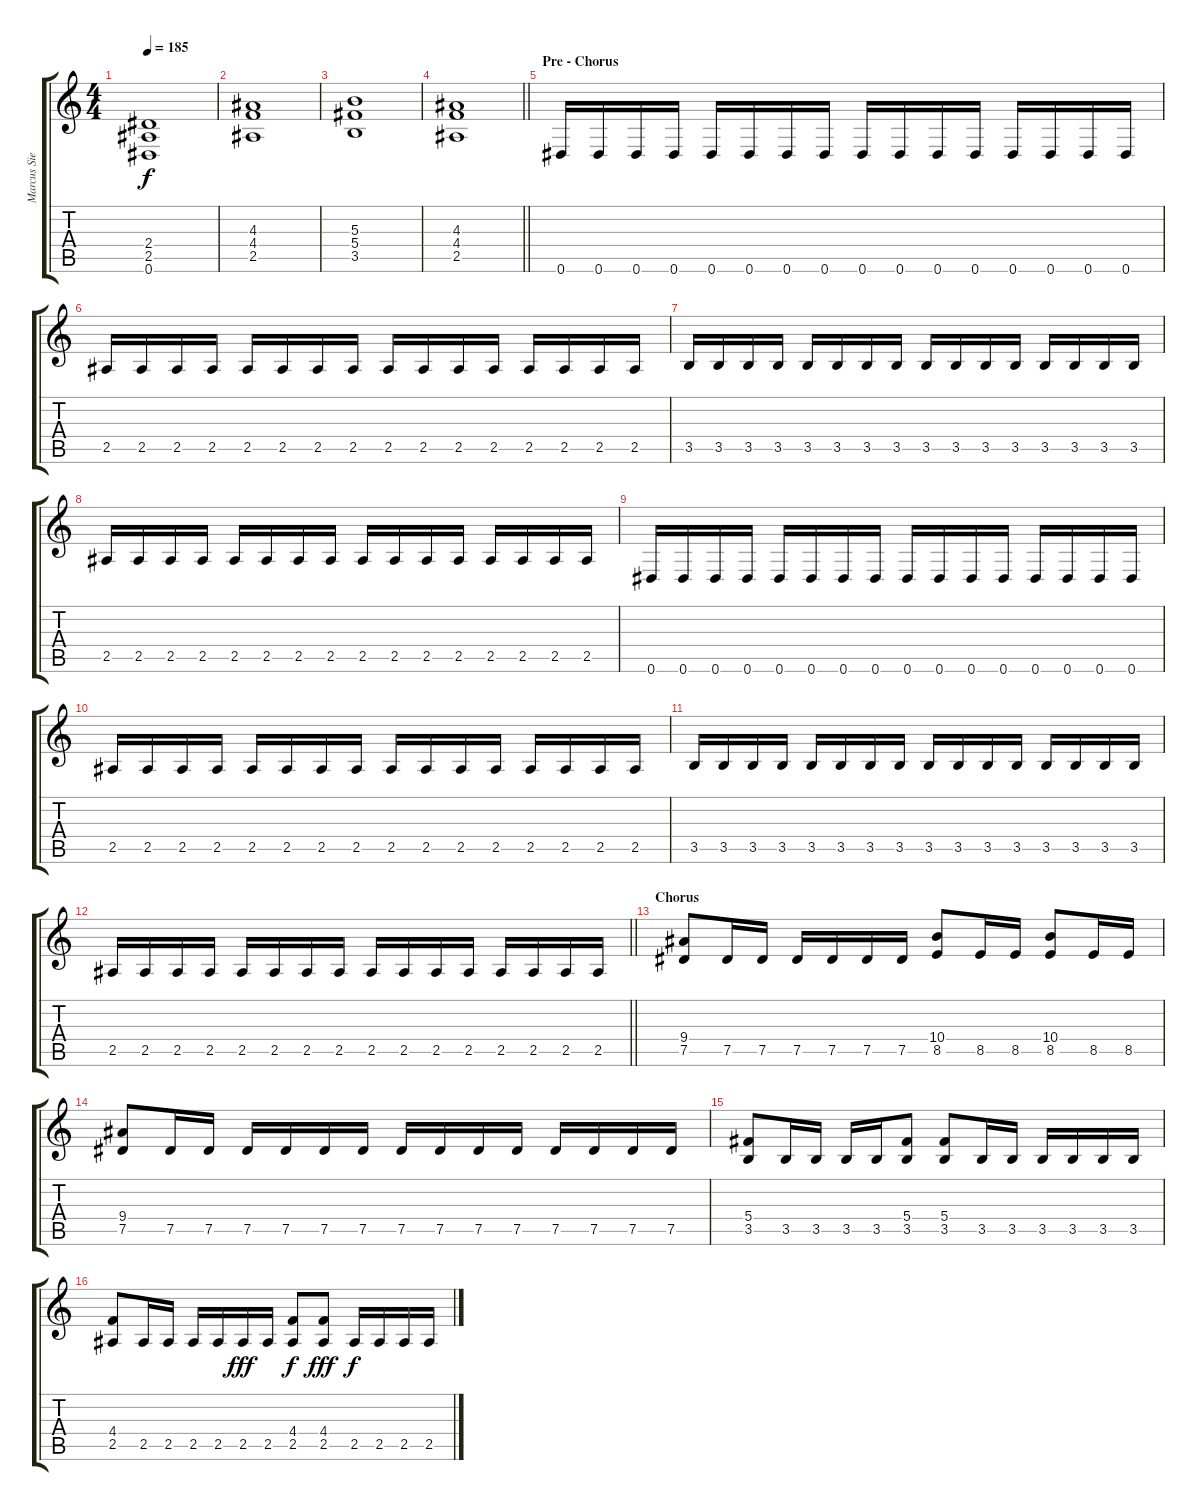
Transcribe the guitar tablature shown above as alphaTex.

\track ("Marcus Siepen" "Marcus Sie") {instrument distortionguitar}
\staff {score tabs}
\tuning (Eb4 Bb3 Gb3 Db3 Ab2 Eb2) {hide}
\ts (4 4)
\tempo 185
\clef g2
\ks c
(2.4 2.5 0.6).1{dy f} |
(4.3 4.4 2.5).1 |
(5.3 5.4 3.5).1 |
\barLineRight lightlight
(4.3 4.4 2.5).1 |
\section ("" "Pre - Chorus")
0.6.16 0.6.16 0.6.16 0.6.16 0.6.16 0.6.16 0.6.16 0.6.16 0.6.16 0.6.16 0.6.16 0.6.16 0.6.16 0.6.16 0.6.16 0.6.16 |
2.5.16 2.5.16 2.5.16 2.5.16 2.5.16 2.5.16 2.5.16 2.5.16 2.5.16 2.5.16 2.5.16 2.5.16 2.5.16 2.5.16 2.5.16 2.5.16 |
3.5.16 3.5.16 3.5.16 3.5.16 3.5.16 3.5.16 3.5.16 3.5.16 3.5.16 3.5.16 3.5.16 3.5.16 3.5.16 3.5.16 3.5.16 3.5.16 |
2.5.16 2.5.16 2.5.16 2.5.16 2.5.16 2.5.16 2.5.16 2.5.16 2.5.16 2.5.16 2.5.16 2.5.16 2.5.16 2.5.16 2.5.16 2.5.16 |
0.6.16 0.6.16 0.6.16 0.6.16 0.6.16 0.6.16 0.6.16 0.6.16 0.6.16 0.6.16 0.6.16 0.6.16 0.6.16 0.6.16 0.6.16 0.6.16 |
2.5.16 2.5.16 2.5.16 2.5.16 2.5.16 2.5.16 2.5.16 2.5.16 2.5.16 2.5.16 2.5.16 2.5.16 2.5.16 2.5.16 2.5.16 2.5.16 |
3.5.16 3.5.16 3.5.16 3.5.16 3.5.16 3.5.16 3.5.16 3.5.16 3.5.16 3.5.16 3.5.16 3.5.16 3.5.16 3.5.16 3.5.16 3.5.16 |
\barLineRight lightlight
2.5.16 2.5.16 2.5.16 2.5.16 2.5.16 2.5.16 2.5.16 2.5.16 2.5.16 2.5.16 2.5.16 2.5.16 2.5.16 2.5.16 2.5.16 2.5.16 |
\section ("" "Chorus")
(9.4 7.5).8 7.5.16 7.5.16 7.5.16 7.5.16 7.5.16 7.5.16 (10.4 8.5).8 8.5.16 8.5.16 (10.4 8.5).8 8.5.16 8.5.16 |
(9.4 7.5).8 7.5.16 7.5.16 7.5.16 7.5.16 7.5.16 7.5.16 7.5.16 7.5.16 7.5.16 7.5.16 7.5.16 7.5.16 7.5.16 7.5.16 |
(5.4 3.5).8 3.5.16 3.5.16 3.5.16 3.5.16 (5.4 3.5).8 (5.4 3.5).8 3.5.16 3.5.16 3.5.16 3.5.16 3.5.16 3.5.16 |
(4.4 2.5).8 2.5.16 2.5.16 2.5.16 2.5.16 2.5.16{dy fff} 2.5.16 (4.4 2.5).8{dy f} (4.4 2.5).8{dy fff} 2.5.16{dy f} 2.5.16 2.5.16 2.5.16
